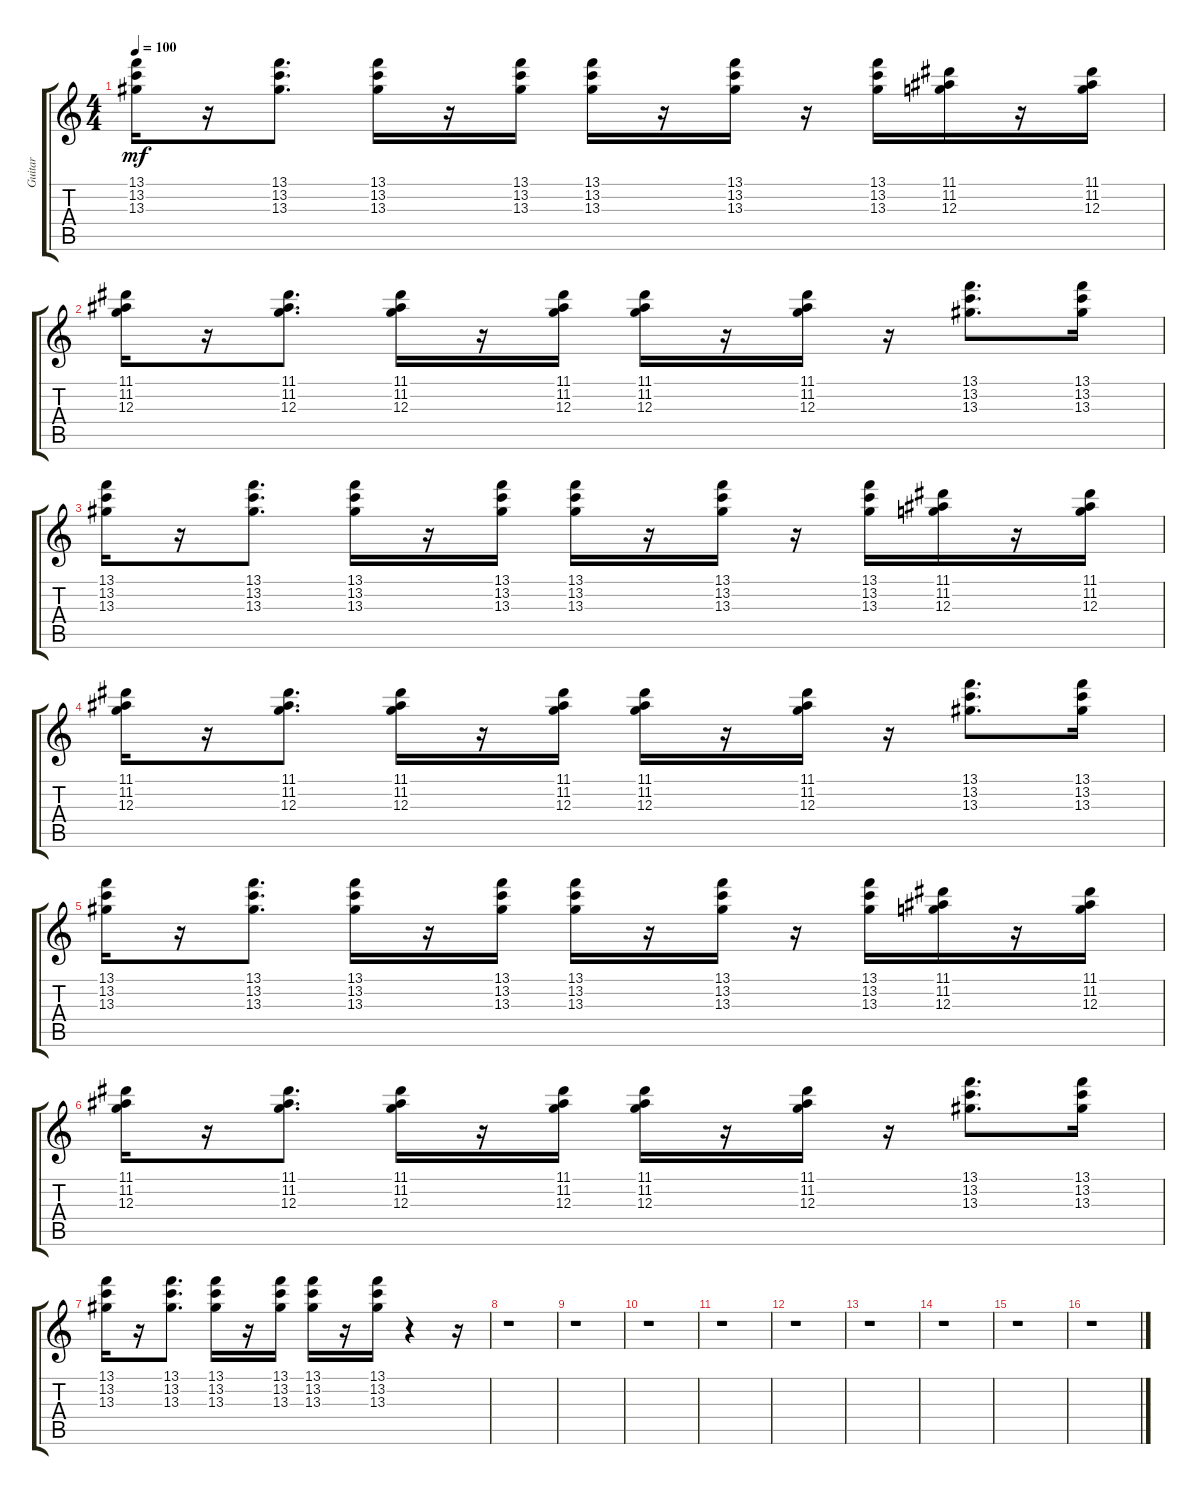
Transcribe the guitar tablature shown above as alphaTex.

\track ("Guitar" "Guitar") {instrument electricguitarmuted}
\staff {score tabs}
\tuning (E4 B3 G3 D3 A2 E2) {hide}
\ts (4 4)
\tempo 100
\clef g2
\ks c
(13.1 13.2 13.3).16{dy mf} r.16 (13.1 13.2 13.3).8{d} (13.1 13.2 13.3).16 r.16 (13.1 13.2 13.3).16 (13.1 13.2 13.3).16 r.16 (13.1 13.2 13.3).16 r.16 (13.1 13.2 13.3).16 (11.1 11.2 12.3).16 r.16 (11.1 11.2 12.3).16 |
(11.1 11.2 12.3).16 r.16 (11.1 11.2 12.3).8{d} (11.1 11.2 12.3).16 r.16 (11.1 11.2 12.3).16 (11.1 11.2 12.3).16 r.16 (11.1 11.2 12.3).16 r.16 (13.1 13.2 13.3).8{d} (13.1 13.2 13.3).16 |
(13.1 13.2 13.3).16 r.16 (13.1 13.2 13.3).8{d} (13.1 13.2 13.3).16 r.16 (13.1 13.2 13.3).16 (13.1 13.2 13.3).16 r.16 (13.1 13.2 13.3).16 r.16 (13.1 13.2 13.3).16 (11.1 11.2 12.3).16 r.16 (11.1 11.2 12.3).16 |
(11.1 11.2 12.3).16 r.16 (11.1 11.2 12.3).8{d} (11.1 11.2 12.3).16 r.16 (11.1 11.2 12.3).16 (11.1 11.2 12.3).16 r.16 (11.1 11.2 12.3).16 r.16 (13.1 13.2 13.3).8{d} (13.1 13.2 13.3).16 |
(13.1 13.2 13.3).16 r.16 (13.1 13.2 13.3).8{d} (13.1 13.2 13.3).16 r.16 (13.1 13.2 13.3).16 (13.1 13.2 13.3).16 r.16 (13.1 13.2 13.3).16 r.16 (13.1 13.2 13.3).16 (11.1 11.2 12.3).16 r.16 (11.1 11.2 12.3).16 |
(11.1 11.2 12.3).16 r.16 (11.1 11.2 12.3).8{d} (11.1 11.2 12.3).16 r.16 (11.1 11.2 12.3).16 (11.1 11.2 12.3).16 r.16 (11.1 11.2 12.3).16 r.16 (13.1 13.2 13.3).8{d} (13.1 13.2 13.3).16 |
(13.1 13.2 13.3).16 r.16 (13.1 13.2 13.3).8{d} (13.1 13.2 13.3).16 r.16 (13.1 13.2 13.3).16 (13.1 13.2 13.3).16 r.16 (13.1 13.2 13.3).16 r.4 r.16 |
r.1 |
r.1 |
r.1 |
r.1 |
r.1 |
r.1 |
r.1 |
r.1 |
r.1
